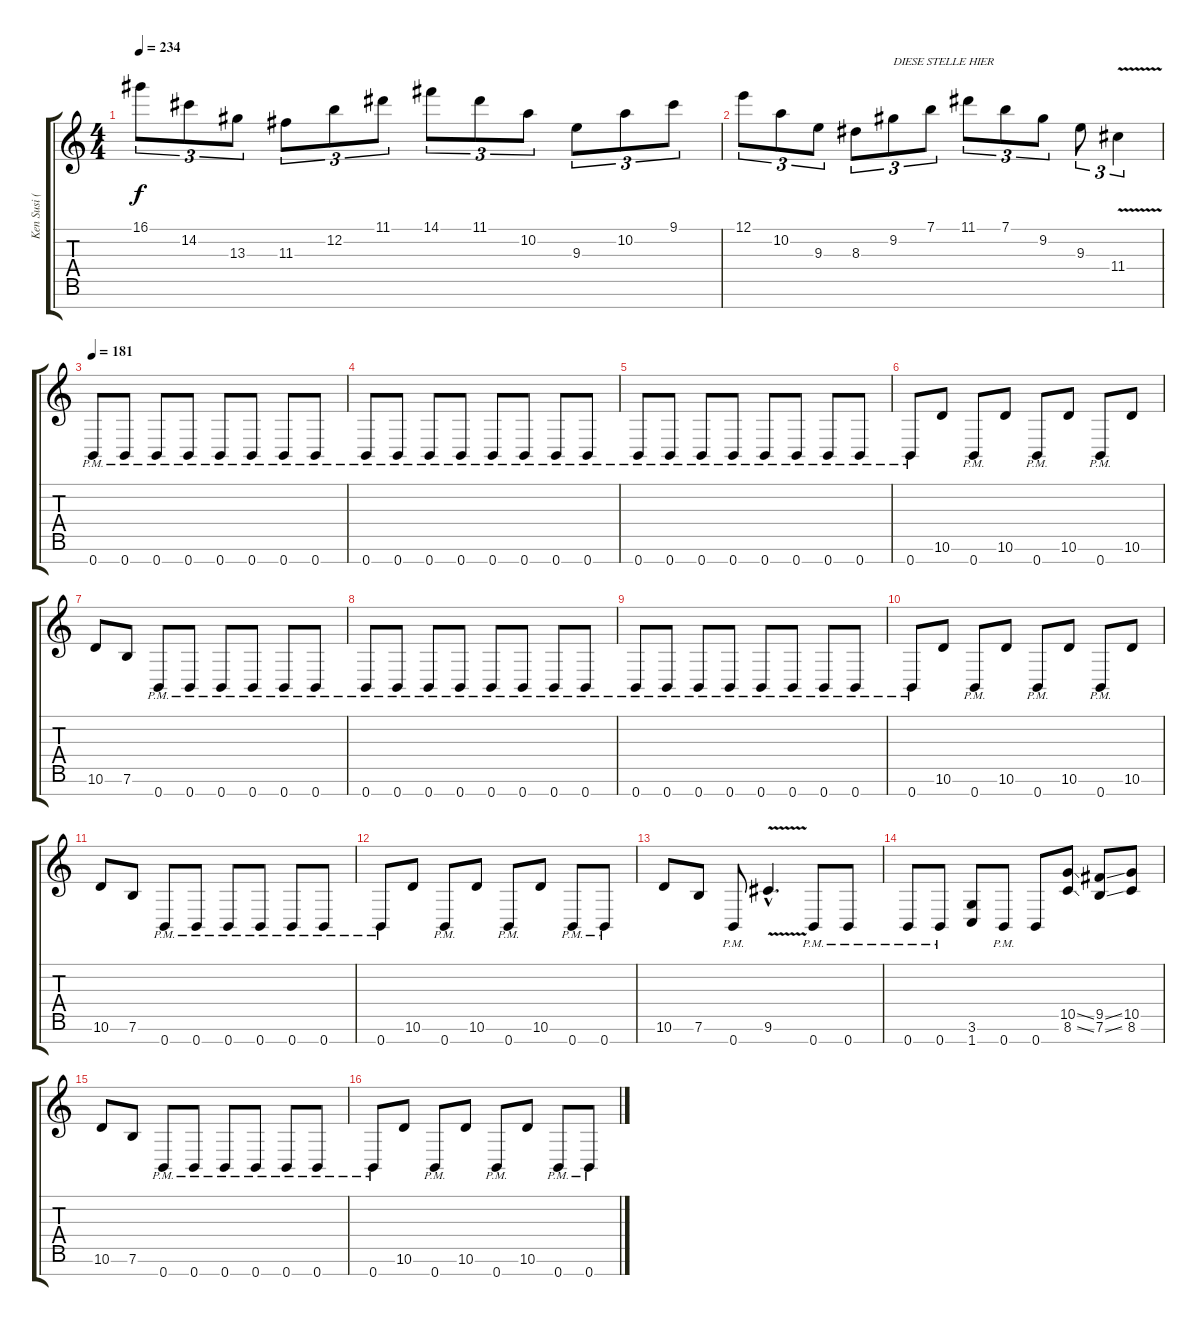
\track ("Ken Susi (Guitar)" "Ken Susi (") {instrument distortionguitar}
\staff {score tabs}
\tuning (E4 B3 G3 D3 A2 E2 B1) {hide}
\ts (4 4)
\tempo 234
\clef g2
\ks c
16.1.8{tu (3 2) dy f} 14.2.8{tu (3 2)} 13.3.8{tu (3 2)} 11.3.8{tu (3 2)} 12.2.8{tu (3 2)} 11.1.8{tu (3 2)} 14.1.8{tu (3 2)} 11.1.8{tu (3 2)} 10.2.8{tu (3 2)} 9.3.8{tu (3 2)} 10.2.8{tu (3 2)} 9.1.8{tu (3 2)} |
12.1.8{tu (3 2)} 10.2.8{tu (3 2)} 9.3.8{tu (3 2)} 8.3.8{tu (3 2)} 9.2.8{tu (3 2) txt "DIESE STELLE HIER"} 7.1.8{tu (3 2)} 11.1.8{tu (3 2)} 7.1.8{tu (3 2)} 9.2.8{tu (3 2)} 9.3.8{tu (3 2)} 11.4{v}.4{tu (3 2)} |
\tempo 181
0.7{pm}.8 0.7{pm}.8 0.7{pm}.8 0.7{pm}.8 0.7{pm}.8 0.7{pm}.8 0.7{pm}.8 0.7{pm}.8 |
0.7{pm}.8 0.7{pm}.8 0.7{pm}.8 0.7{pm}.8 0.7{pm}.8 0.7{pm}.8 0.7{pm}.8 0.7{pm}.8 |
0.7{pm}.8 0.7{pm}.8 0.7{pm}.8 0.7{pm}.8 0.7{pm}.8 0.7{pm}.8 0.7{pm}.8 0.7{pm}.8 |
0.7{pm}.8 10.6.8 0.7{pm}.8 10.6.8 0.7{pm}.8 10.6.8 0.7{pm}.8 10.6.8 |
10.6.8 7.6.8 0.7{pm}.8 0.7{pm}.8 0.7{pm}.8 0.7{pm}.8 0.7{pm}.8 0.7{pm}.8 |
0.7{pm}.8 0.7{pm}.8 0.7{pm}.8 0.7{pm}.8 0.7{pm}.8 0.7{pm}.8 0.7{pm}.8 0.7{pm}.8 |
0.7{pm}.8 0.7{pm}.8 0.7{pm}.8 0.7{pm}.8 0.7{pm}.8 0.7{pm}.8 0.7{pm}.8 0.7{pm}.8 |
0.7{pm}.8 10.6.8 0.7{pm}.8 10.6.8 0.7{pm}.8 10.6.8 0.7{pm}.8 10.6.8 |
10.6.8 7.6.8 0.7{pm}.8 0.7{pm}.8 0.7{pm}.8 0.7{pm}.8 0.7{pm}.8 0.7{pm}.8 |
0.7{pm}.8 10.6.8 0.7{pm}.8 10.6.8 0.7{pm}.8 10.6.8 0.7{pm}.8 0.7{pm}.8 |
10.6.8 7.6.8 0.7{pm}.8 9.6{v hac}.4{d} 0.7{pm}.8 0.7{pm}.8 |
0.7{pm}.8 0.7{pm}.8 (3.6 1.7).8 0.7{pm}.8 0.7.8 (10.5{ss} 8.6{ss}).8 (9.5{ss} 7.6{ss}).8 (10.5 8.6).8 |
10.6.8 7.6.8 0.7{pm}.8 0.7{pm}.8 0.7{pm}.8 0.7{pm}.8 0.7{pm}.8 0.7{pm}.8 |
0.7{pm}.8 10.6.8 0.7{pm}.8 10.6.8 0.7{pm}.8 10.6.8 0.7{pm}.8 0.7{pm}.8
